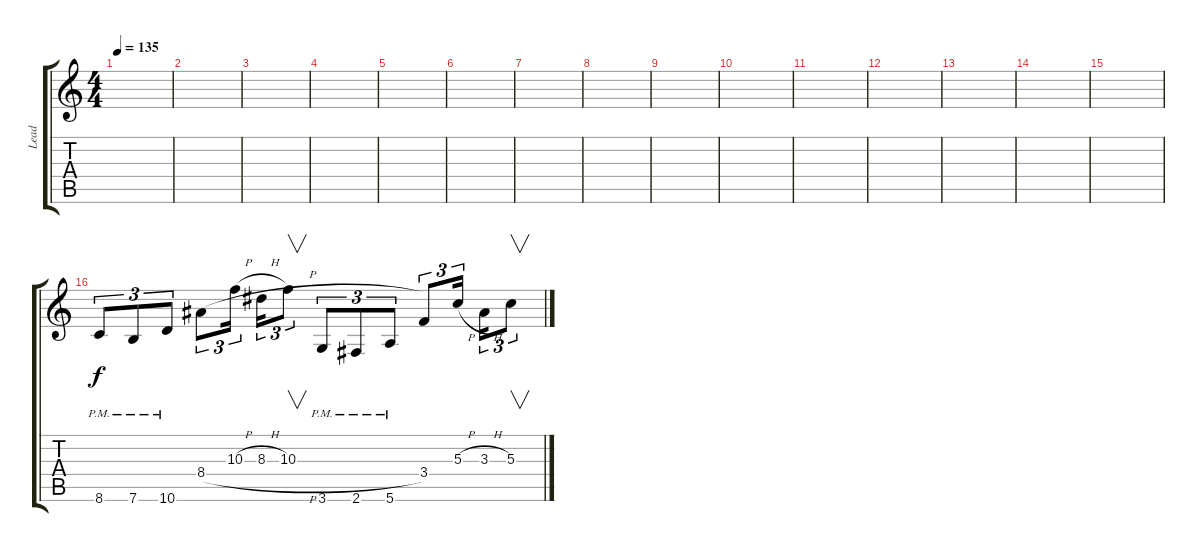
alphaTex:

\track ("Lead" "Lead") {instrument distortionguitar}
\staff {score tabs}
\tuning (E4 B3 G3 D3 A2 E2) {hide}
\ts (4 4)
\tempo 135
\clef g2
\ks c
|
|
|
|
|
|
|
|
|
|
|
|
|
|
|
8.6{pm}.8{tu (3 2)} 7.6{pm}.8{tu (3 2)} 10.6{pm}.8{tu (3 2)} 8.4{h}.8{tu (3 2)} 10.3{h}.16{tu (3 2) beam splitsecondary} 8.3{h}.16{tu (3 2)} 10.3.8{v tu (3 2)} 3.6{pm}.8{tu (3 2)} 2.6{pm}.8{tu (3 2)} 5.6{pm}.8{tu (3 2)} 3.4.8{tu (3 2)} 5.3{h}.16{tu (3 2) beam splitsecondary} 3.3{h}.16{tu (3 2)} 5.3.8{v tu (3 2)}
